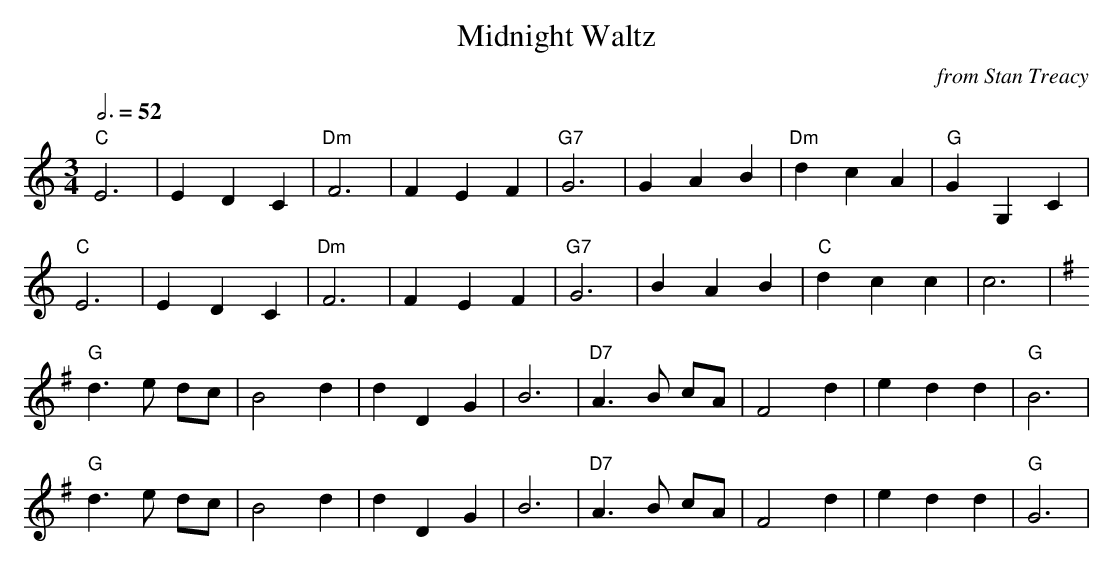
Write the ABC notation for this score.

X:1
T:Midnight Waltz
M:3/4
L:1/4
Q:3/4=52
C:from Stan Treacy
K:C
"C"E3|EDC|"Dm"F3|FEF|"G7"G3|GAB|"Dm"dcA|"G"GG,C|
"C"E3|EDC|"Dm"F3|FEF|"G7"G3|BAB|"C"dcc|c3|
K:G
"G"d>e d/c/|B2d|dDG|B3|"D7"A>B c/A/|F2d|edd|"G"B3|
"G"d>e d/c/|B2d|dDG|B3|"D7"A>B c/A/|F2d|edd|"G"G3|
